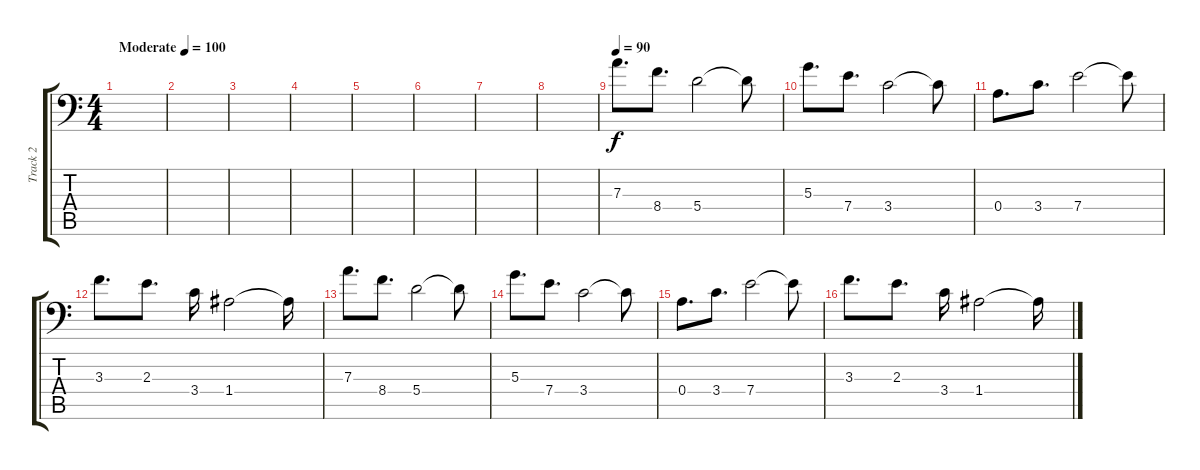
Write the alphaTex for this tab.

\track ("Track 2" "Track 2") {instrument distortionguitar}
\staff {score tabs}
\tuning (B3 Gb3 D3 A2 E2 A1) {hide}
\ts (4 4)
\tempo (100 "Moderate")
\clef f4
\ks c
|
|
|
|
|
|
|
|
\tempo 90
7.3.8{d} 8.4.8{d} 5.4.2 5.4{t}.8 |
5.3.8{d} 7.4.8{d} 3.4.2 3.4{t}.8 |
0.4.8{d} 3.4.8{d} 7.4.2 7.4{t}.8 |
3.3.8{d} 2.3.8{d} 3.4.16 1.4.2 1.4{t}.16 |
7.3.8{d} 8.4.8{d} 5.4.2 5.4{t}.8 |
5.3.8{d} 7.4.8{d} 3.4.2 3.4{t}.8 |
0.4.8{d} 3.4.8{d} 7.4.2 7.4{t}.8 |
3.3.8{d} 2.3.8{d} 3.4.16 1.4.2 1.4{t}.16
